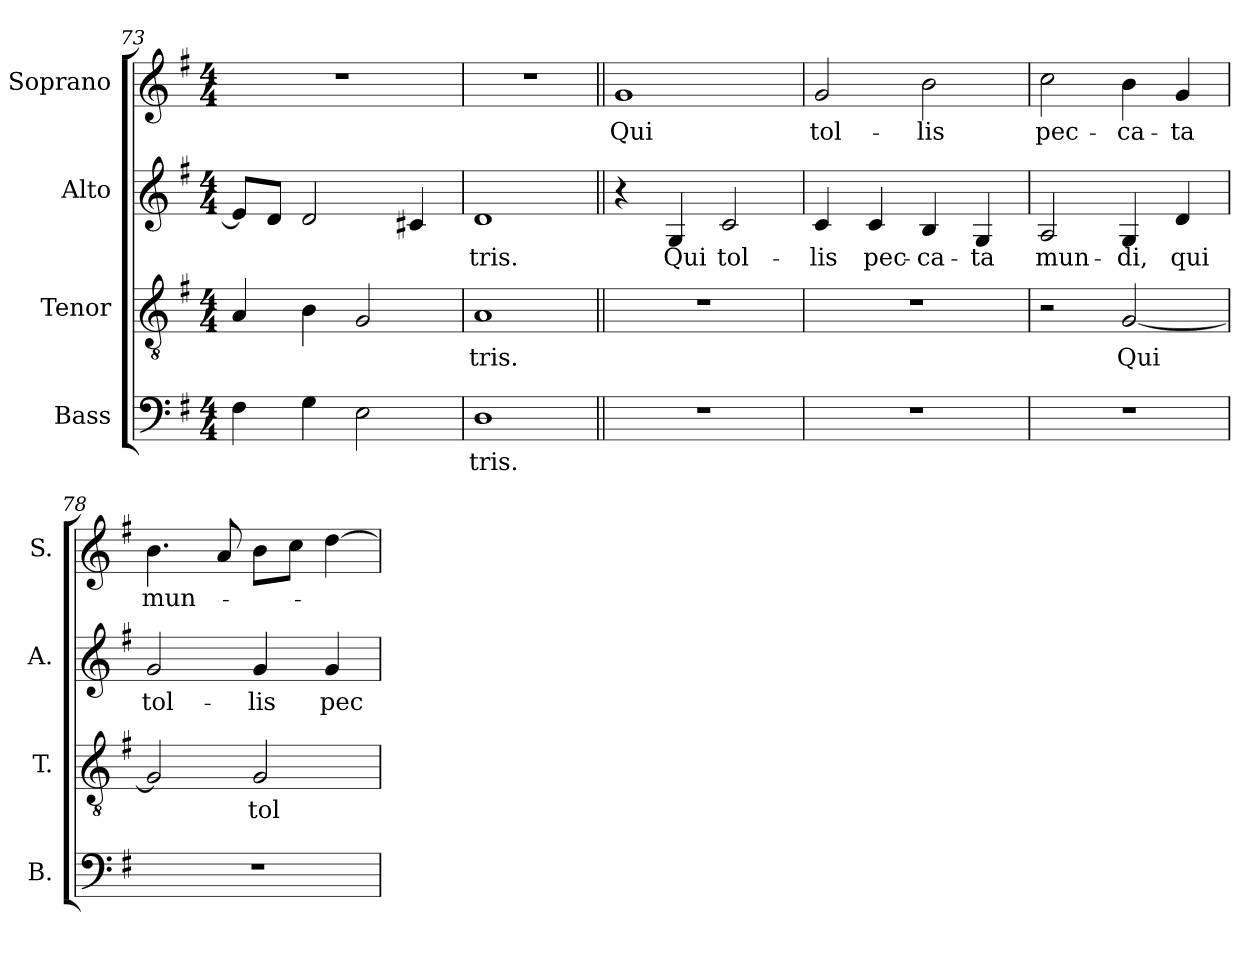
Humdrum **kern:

**kern	**text	**kern	**text	**kern	**text	**kern	**text
*part4	*part4	*part3	*part3	*part2	*part2	*part1	*part1
*staff4	*staff4	*staff3	*staff3	*staff2	*staff2	*staff1	*staff1
*I"Bass	*	*I"Tenor	*	*I"Alto	*	*I"Soprano	*
*I'B.	*	*I'T.	*	*I'A.	*	*I'S.	*
*clefF4	*	*clefGv2	*	*clefG2	*	*clefG2	*
*	*	*ITrd7c12	*	*	*	*	*
*k[f#]	*	*k[f#]	*	*k[f#]	*	*k[f#]	*
*G:	*	*G:	*	*G:	*	*G:	*
*M4/4	*	*M4/4	*	*M4/4	*	*M4/4	*
=73	=73	=73	=73	=73	=73	=73	=73
4F#i\	.	4AAi/	.	8ei/L]	.	1r	.
.	.	.	.	8di/J	.	.	.
4Gi\	.	4BBi\	.	2di/	.	.	.
2Ei\	.	2GGi/	.	.	.	.	.
.	.	.	.	4c#Xi/	.	.	.
=74	=74	=74	=74	=74	=74	=74	=74
!	!LO:LY:b:color=#000000	!	!	!	!	!	!
!	!	!	!LO:LY:b:color=#000000	!	!	!	!
!	!	!	!	!	!LO:LY:b:color=#000000	!	!
1Di	-tris.	1AAi	-tris.	1di	-tris.	1r	.
!!LO:PB:g=z
=75||	=75||	=75||	=75||	=75||	=75||	=75||	=75||
!	!	!	!	!	!	!	!LO:LY:b:color=#000000
1r	.	1r	.	4r	.	1gi	Qui
!	!	!	!	!	!LO:LY:b:color=#000000	!	!
.	.	.	.	4Gi/	Qui	.	.
!	!	!	!	!	!LO:LY:b:color=#000000	!	!
.	.	.	.	2ci/	tol-	.	.
=76	=76	=76	=76	=76	=76	=76	=76
!	!	!	!	!	!LO:LY:b:color=#000000	!	!
!	!	!	!	!	!	!	!LO:LY:b:color=#000000
1r	.	1r	.	4ci/	-lis	2gi/	tol-
!	!	!	!	!	!LO:LY:b:color=#000000	!	!
.	.	.	.	4ci/	pec-	.	.
!	!	!	!	!	!LO:LY:b:color=#000000	!	!
!	!	!	!	!	!	!	!LO:LY:b:color=#000000
.	.	.	.	4Bi/	-ca-	2bi\	-lis
!	!	!	!	!	!LO:LY:b:color=#000000	!	!
.	.	.	.	4Gi/	-ta	.	.
=77	=77	=77	=77	=77	=77	=77	=77
!	!	!	!	!	!LO:LY:b:color=#000000	!	!
!	!	!	!	!	!	!	!LO:LY:b:color=#000000
1r	.	2r	.	2Ai/	mun-	2cci\	pec-
!	!	!	!LO:LY:b:color=#000000	!	!	!	!
!	!	!	!	!	!LO:LY:b:color=#000000	!	!
!	!	!	!	!	!	!	!LO:LY:b:color=#000000
.	.	[2GGi/	Qui	4Gi/	-di,	4bi\	-ca-
!	!	!	!	!	!LO:LY:b:color=#000000	!	!
!	!	!	!	!	!	!	!LO:LY:b:color=#000000
.	.	.	.	4di/	qui	4gi/	-ta
=78	=78	=78	=78	=78	=78	=78	=78
!	!	!	!	!	!LO:LY:b:color=#000000	!	!
!	!	!	!	!	!	!	!LO:LY:b:color=#000000
1r	.	2GGi/]	.	2gi/	tol-	4.bi\	mun-
.	.	.	.	.	.	8ai/	.
!	!	!	!LO:LY:b:color=#000000	!	!	!	!
!	!	!	!	!	!LO:LY:b:color=#000000	!	!
.	.	2GGi/	tol-	4gi/	-lis	8bi\L	.
.	.	.	.	.	.	8cci\J	.
!	!	!	!	!	!LO:LY:b:color=#000000	!	!
.	.	.	.	4gi/	pec-	[4ddi\	.
=	=	=	=	=	=	=	=
*-	*-	*-	*-	*-	*-	*-	*-
